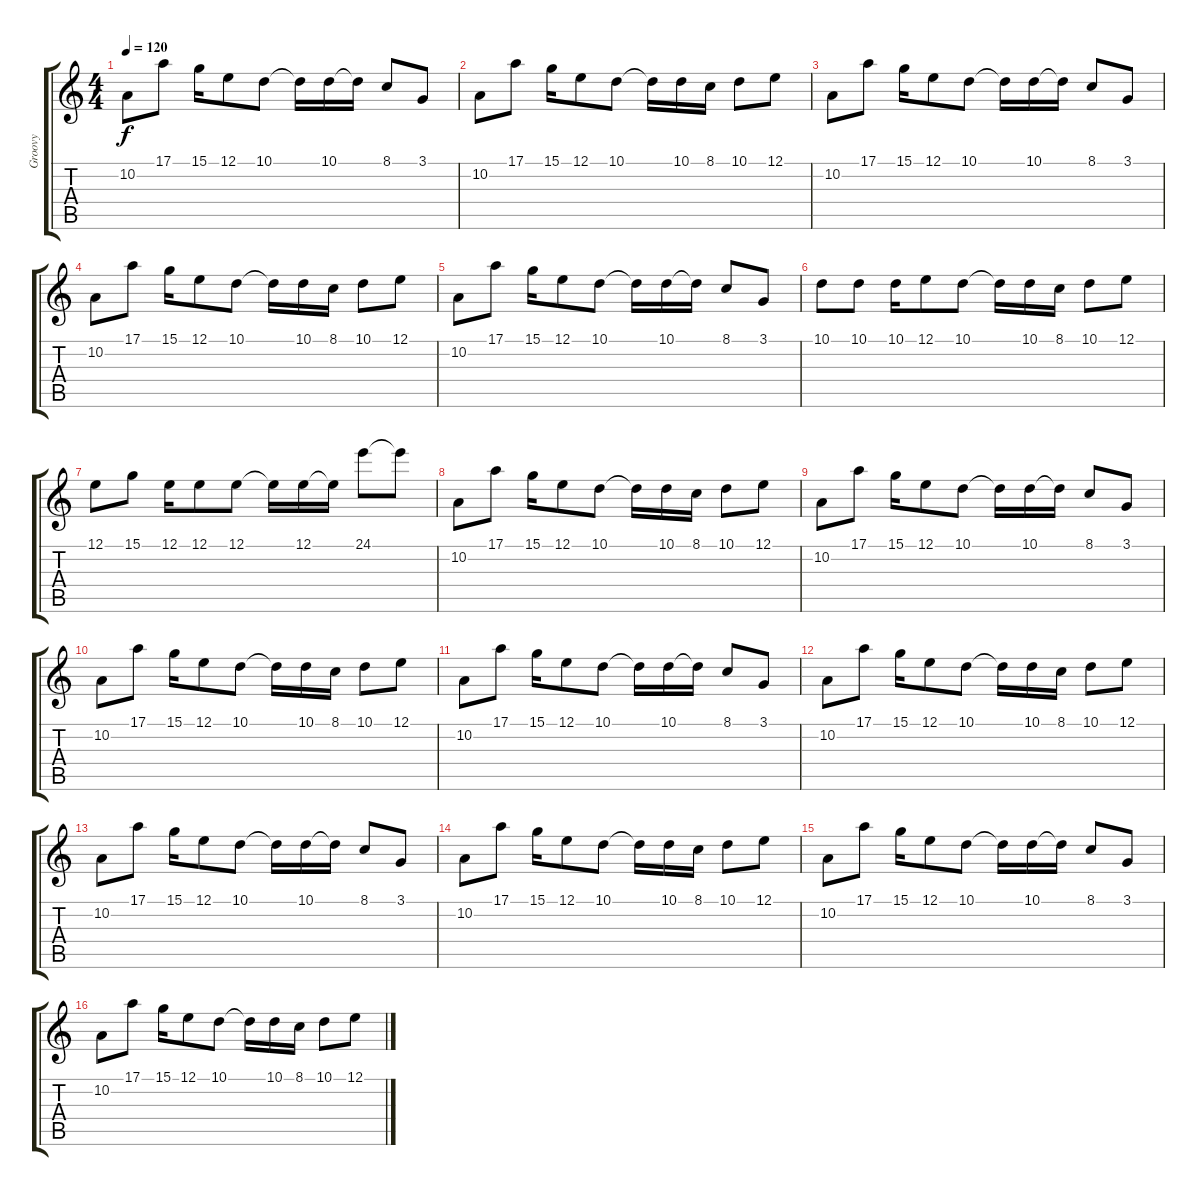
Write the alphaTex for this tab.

\track ("Groovy" "Groovy") {instrument rockorgan}
\staff {score tabs}
\tuning (E4 B3 G3 D3 A2 E2) {hide}
\ts (4 4)
\tempo 120
\clef g2
\ks c
10.2.8{dy f} 17.1.8 15.1.16 12.1.8 10.1.8 10.1{t}.16 10.1.16 10.1{t}.16 8.1.8 3.1.8 |
10.2.8 17.1.8 15.1.16 12.1.8 10.1.8 10.1{t}.16 10.1.16 8.1.16 10.1.8 12.1.8 |
10.2.8 17.1.8 15.1.16 12.1.8 10.1.8 10.1{t}.16 10.1.16 10.1{t}.16 8.1.8 3.1.8 |
10.2.8 17.1.8 15.1.16 12.1.8 10.1.8 10.1{t}.16 10.1.16 8.1.16 10.1.8 12.1.8 |
10.2.8 17.1.8 15.1.16 12.1.8 10.1.8 10.1{t}.16 10.1.16 10.1{t}.16 8.1.8 3.1.8 |
10.1.8 10.1.8 10.1.16 12.1.8 10.1.8 10.1{t}.16 10.1.16 8.1.16 10.1.8 12.1.8 |
12.1.8 15.1.8 12.1.16 12.1.8 12.1.8 12.1{t}.16 12.1.16 12.1{t}.16 24.1.8 24.1{t}.8 |
10.2.8 17.1.8 15.1.16 12.1.8 10.1.8 10.1{t}.16 10.1.16 8.1.16 10.1.8 12.1.8 |
10.2.8 17.1.8 15.1.16 12.1.8 10.1.8 10.1{t}.16 10.1.16 10.1{t}.16 8.1.8 3.1.8 |
10.2.8 17.1.8 15.1.16 12.1.8 10.1.8 10.1{t}.16 10.1.16 8.1.16 10.1.8 12.1.8 |
10.2.8 17.1.8 15.1.16 12.1.8 10.1.8 10.1{t}.16 10.1.16 10.1{t}.16 8.1.8 3.1.8 |
10.2.8 17.1.8 15.1.16 12.1.8 10.1.8 10.1{t}.16 10.1.16 8.1.16 10.1.8 12.1.8 |
10.2.8 17.1.8 15.1.16 12.1.8 10.1.8 10.1{t}.16 10.1.16 10.1{t}.16 8.1.8 3.1.8 |
10.2.8 17.1.8 15.1.16 12.1.8 10.1.8 10.1{t}.16 10.1.16 8.1.16 10.1.8 12.1.8 |
10.2.8 17.1.8 15.1.16 12.1.8 10.1.8 10.1{t}.16 10.1.16 10.1{t}.16 8.1.8 3.1.8 |
10.2.8 17.1.8 15.1.16 12.1.8 10.1.8 10.1{t}.16 10.1.16 8.1.16 10.1.8 12.1.8
